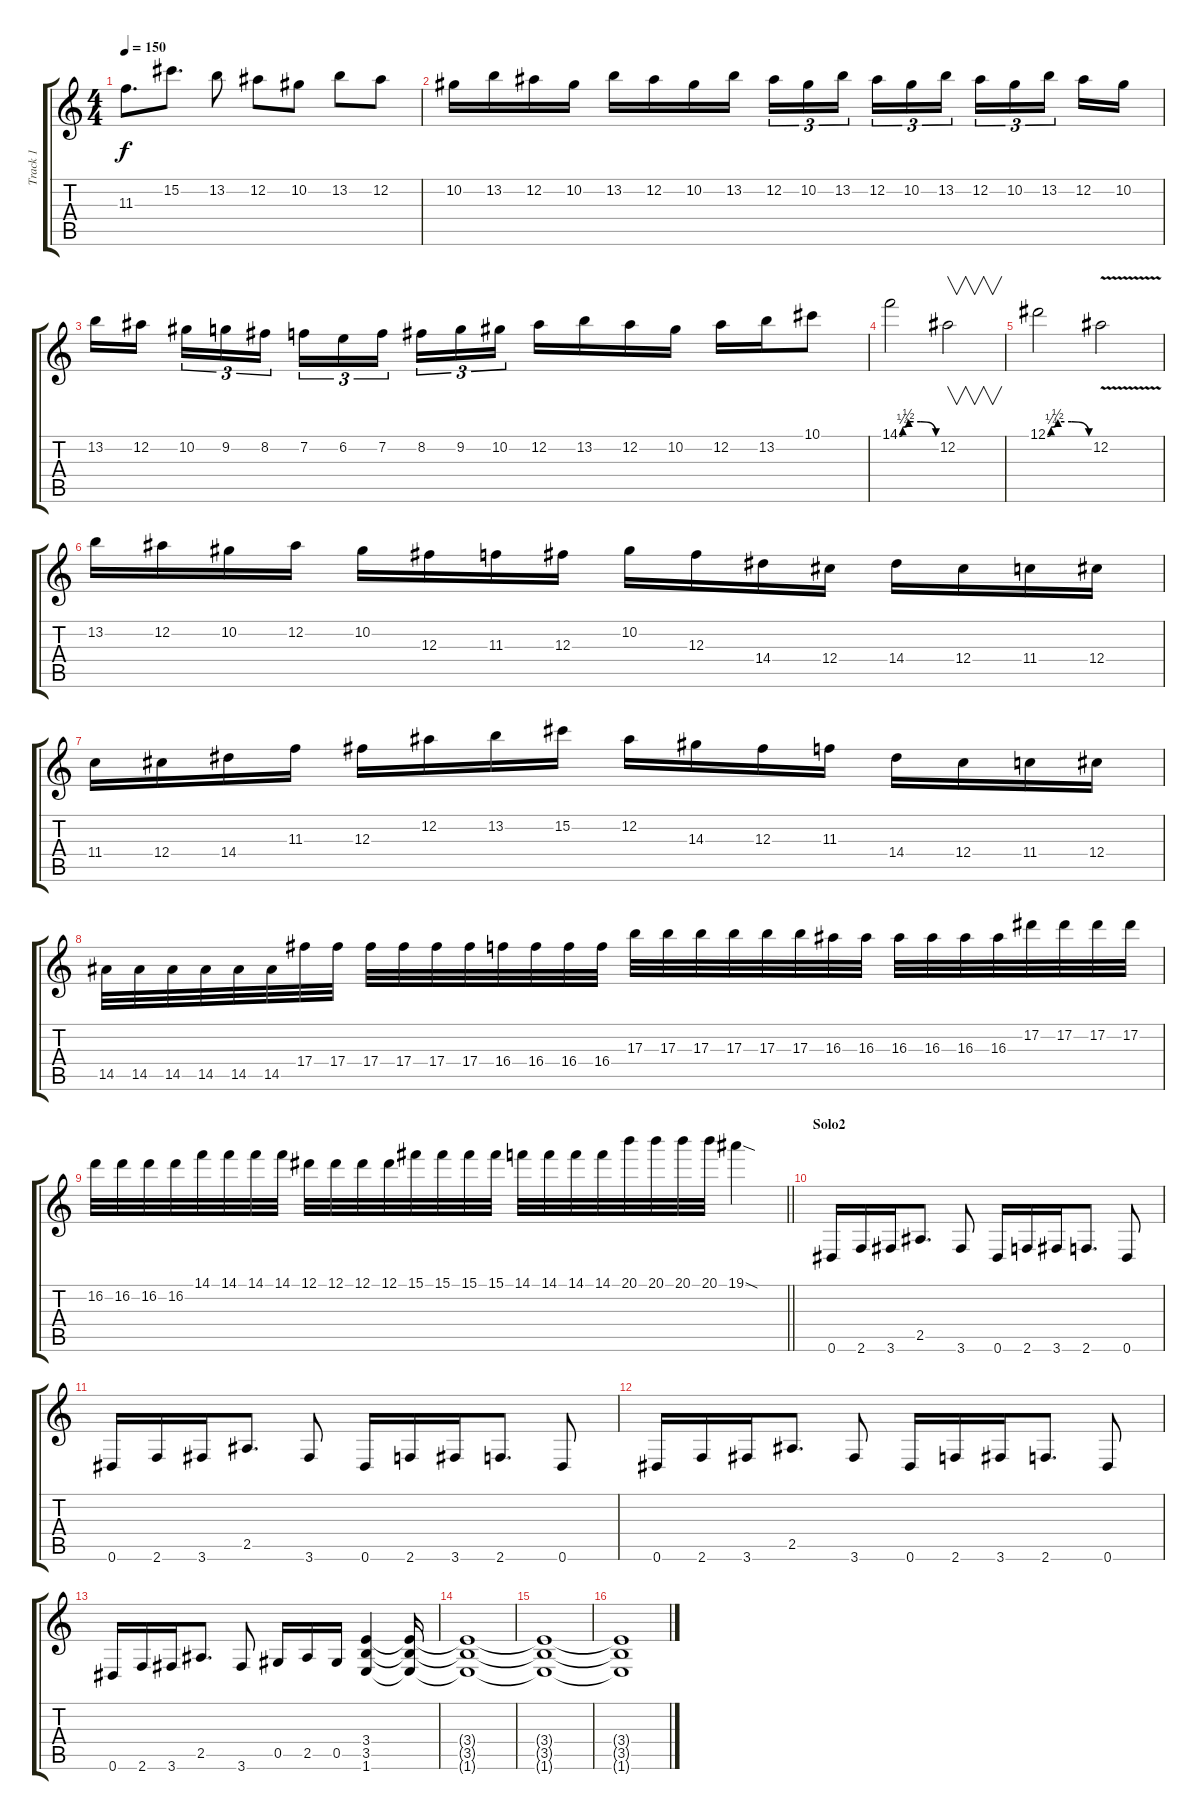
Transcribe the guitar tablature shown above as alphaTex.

\track ("Track 1" "Track 1") {instrument distortionguitar}
\staff {score tabs}
\tuning (Eb4 Bb3 Gb3 Db3 Ab2 Eb2) {hide}
\ts (4 4)
\tempo 150
\clef g2
\ks c
11.3.8{d dy f} 15.2.8{d} 13.2.8 12.2.8 10.2.8 13.2.8 12.2.8 |
10.2.16 13.2.16 12.2.16 10.2.16 13.2.16 12.2.16 10.2.16 13.2.16 12.2.16{tu (3 2)} 10.2.16{tu (3 2)} 13.2.16{tu (3 2) beam splitsecondary} 12.2.16{tu (3 2)} 10.2.16{tu (3 2)} 13.2.16{tu (3 2)} 12.2.16{tu (3 2)} 10.2.16{tu (3 2)} 13.2.16{tu (3 2) beam splitsecondary} 12.2.16 10.2.16 |
13.2.16 12.2.16{beam splitsecondary} 10.2.16{tu (3 2)} 9.2.16{tu (3 2)} 8.2.16{tu (3 2)} 7.2.16{tu (3 2)} 6.2.16{tu (3 2)} 7.2.16{tu (3 2) beam splitsecondary} 8.2.16{tu (3 2)} 9.2.16{tu (3 2)} 10.2.16{tu (3 2)} 12.2.16 13.2.16 12.2.16 10.2.16 12.2.16 13.2.16 10.1.8 |
14.1{be (custom 0 0 5 1 15 2 35 2 60 0)}.2 12.2.2{v} |
12.1{be (custom 0 0 5 1 15 2 35 2 60 0)}.2 12.2{v}.2 |
13.2.16 12.2.16 10.2.16 12.2.16 10.2.16 12.3.16 11.3.16 12.3.16 10.2.16 12.3.16 14.4.16 12.4.16 14.4.16 12.4.16 11.4.16 12.4.16 |
11.4.16 12.4.16 14.4.16 11.3.16 12.3.16 12.2.16 13.2.16 15.2.16 12.2.16 14.3.16 12.3.16 11.3.16 14.4.16 12.4.16 11.4.16 12.4.16 |
14.5.32 14.5.32 14.5.32 14.5.32 14.5.32 14.5.32 17.4.32 17.4.32 17.4.32 17.4.32 17.4.32 17.4.32 16.4.32 16.4.32 16.4.32 16.4.32 17.3.32 17.3.32 17.3.32 17.3.32 17.3.32 17.3.32 16.3.32 16.3.32 16.3.32 16.3.32 16.3.32 16.3.32 17.2.32 17.2.32 17.2.32 17.2.32 |
\barLineRight lightlight
16.2.32 16.2.32 16.2.32 16.2.32 14.1.32 14.1.32 14.1.32 14.1.32 12.1.32 12.1.32 12.1.32 12.1.32 15.1.32 15.1.32 15.1.32 15.1.32 14.1.32 14.1.32 14.1.32 14.1.32 20.1.32 20.1.32 20.1.32 20.1.32 19.1{sod}.4 |
\section ("" "Solo2")
0.6.16 2.6.16 3.6.16 2.5.8{d} 3.6.8 0.6.16 2.6.16 3.6.16 2.6.8{d} 0.6.8 |
0.6.16 2.6.16 3.6.16 2.5.8{d} 3.6.8 0.6.16 2.6.16 3.6.16 2.6.8{d} 0.6.8 |
0.6.16 2.6.16 3.6.16 2.5.8{d} 3.6.8 0.6.16 2.6.16 3.6.16 2.6.8{d} 0.6.8 |
0.6.16 2.6.16 3.6.16 2.5.8{d} 3.6.8 0.5.16 2.5.16 0.5.16 (3.4 3.5 1.6).4 (3.4{t} 3.5{t} 1.6{t}).16 |
(3.4{t} 3.5{t} 1.6{t}).1 |
(3.4{t} 3.5{t} 1.6{t}).1 |
(3.4{t} 3.5{t} 1.6{t}).1
